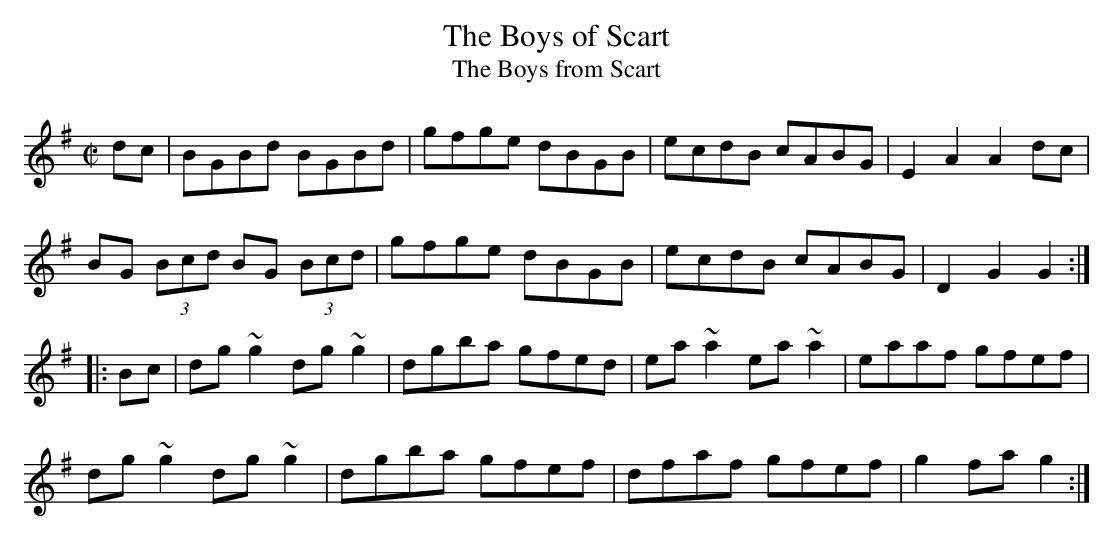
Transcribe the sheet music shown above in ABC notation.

X:1
T:Boys of Scart, The
T:Boys from Scart, The
M:C|
L:1/8
K:G
dc | BGBd BGBd | gfge dBGB | ecdB cABG | E2A2 A2dc |
BG (3Bcd BG (3Bcd | gfge dBGB | ecdB cABG | D2G2 G2 :|
|: Bc | dg~g2 dg~g2 | dgba gfed | ea~a2 ea~a2 | eaaf gfef |
dg~g2 dg~g2 | dgba gfef | dfaf gfef | g2fa g2 :|
